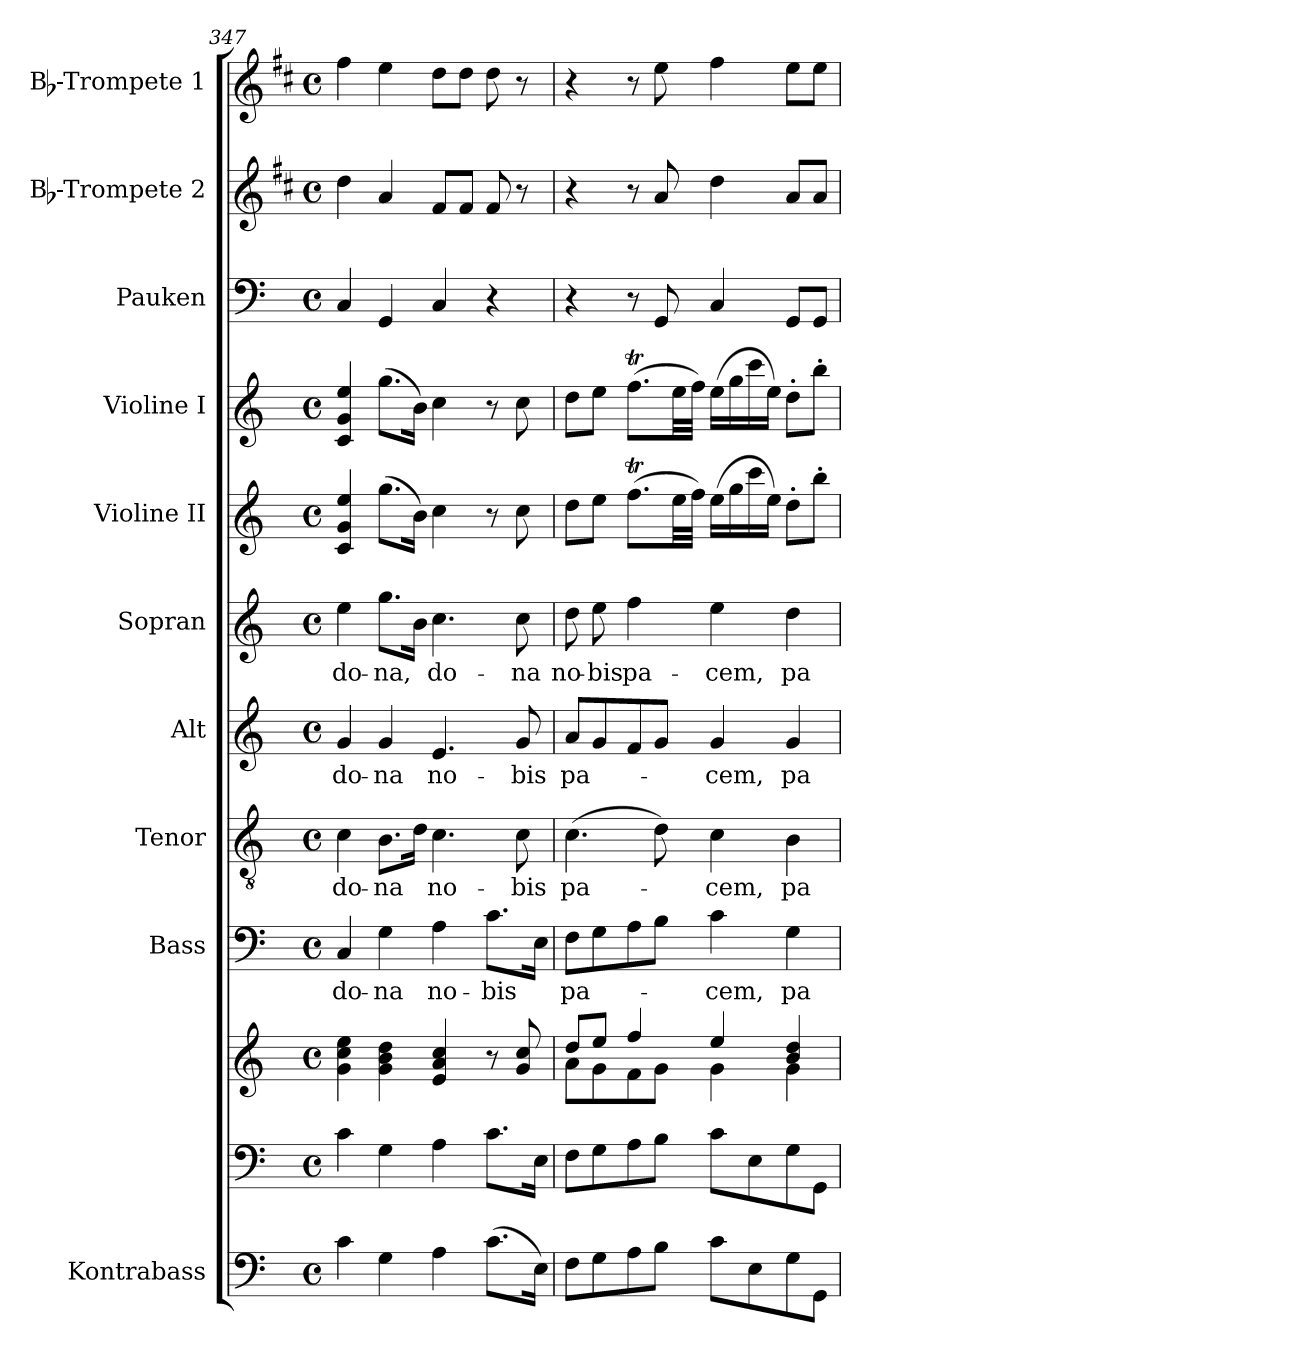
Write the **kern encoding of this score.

**kern	**kern	**kern	**kern	**text	**kern	**text	**kern	**text	**kern	**text	**kern	**kern	**kern	**kern	**kern
*part11	*part10	*part10	*part9	*part9	*part8	*part8	*part7	*part7	*part6	*part6	*part5	*part4	*part3	*part2	*part1
*staff12	*staff11	*staff10	*staff9	*staff9	*staff8	*staff8	*staff7	*staff7	*staff6	*staff6	*staff5	*staff4	*staff3	*staff2	*staff1
*I"Kontrabass	*	*	*I"Bass	*	*I"Tenor	*	*I"Alt	*	*I"Sopran	*	*I"Violine II	*I"Violine I	*I"Pauken	*I"Bb-Trompete 2	*I"Bb-Trompete 1
*I'Kb.	*	*	*I'B.	*	*I'T.	*	*I'A.	*	*I'S.	*	*I'Vl. II	*I'Vl. I	*I'Pk.	*I'Bb Trp. 2	*I'Bb Trp. 1
!!LO:PB:g=z
*clefF4	*clefF4	*clefG2	*clefF4	*	*clefGv2	*	*clefG2	*	*clefG2	*	*clefG2	*clefG2	*clefF4	*clefG2	*clefG2
*ITrd7c12	*	*	*	*	*	*	*	*	*	*	*	*	*	*ITrd1c2	*ITrd1c2
*k[]	*k[]	*k[]	*k[]	*	*k[]	*	*k[]	*	*k[]	*	*k[]	*k[]	*k[]	*k[]	*k[]
*C:	*C:	*C:	*C:	*	*C:	*	*C:	*	*C:	*	*C:	*C:	*C:	*C:	*C:
*M4/4	*M4/4	*M4/4	*M4/4	*	*M4/4	*	*M4/4	*	*M4/4	*	*M4/4	*M4/4	*M4/4	*M4/4	*M4/4
*met(c)	*met(c)	*met(c)	*met(c)	*	*met(c)	*	*met(c)	*	*met(c)	*	*met(c)	*met(c)	*met(c)	*met(c)	*met(c)
=347	=347	=347	=347	=347	=347	=347	=347	=347	=347	=347	=347	=347	=347	=347	=347
!	!	!	!	!LO:LY:b	!	!LO:LY:b	!	!LO:LY:b	!	!LO:LY:b	!	!	!	!	!
4C\	4c\	4g\ 4cc\ 4ee\	4C/	do-	4c\	do-	4g/	do-	4ee\	do-	4c/ 4g/ 4ee/	4c/ 4g/ 4ee/	4C/	4cc\	4ee\
!	!	!	!	!LO:LY:b	!	!LO:LY:b	!	!LO:LY:b	!	!LO:LY:b	!	!	!	!	!
4GG\	4G\	4g\ 4b\ 4dd\	4G\	-na	8.B\L	-na	4g/	-na	8.gg\L	-na,	(>8.gg\L	(>8.gg\L	4GG/	4g/	4dd\
.	.	.	.	.	16d\Jk	.	.	.	16b\Jk	.	16b\Jk)	16b\Jk)	.	.	.
!	!	!	!	!LO:LY:b	!	!LO:LY:b	!	!LO:LY:b	!	!LO:LY:b	!	!	!	!	!
4AA\	4A\	4e/ 4a/ 4cc/	4A\	no-	4.c\	no-	4.e/	no-	4.cc\	do-	4cc\	4cc\	4C/	8e/L	8cc\L
.	.	.	.	.	.	.	.	.	.	.	.	.	.	8e/J	8cc\J
!	!	!	!	!LO:LY:b	!	!	!	!	!	!	!	!	!	!	!
(>8.C\L	8.c\L	8r	8.c\L	-bis	.	.	.	.	.	.	8r	8r	4r	8e/	8cc\
!	!	!	!	!	!	!LO:LY:b	!	!LO:LY:b	!	!LO:LY:b	!	!	!	!	!
.	.	8g/ 8cc/	.	.	8c\	-bis	8g/	-bis	8cc\	-na	8cc\	8cc\	.	8r	8r
16EE\Jk)	16E\Jk	.	16E\Jk	.	.	.	.	.	.	.	.	.	.	.	.
=348	=348	=348	=348	=348	=348	=348	=348	=348	=348	=348	=348	=348	=348	=348	=348
*	*	*^	*	*	*	*	*	*	*	*	*	*	*	*	*
!	!	!	!	!	!LO:LY:b	!	!LO:LY:b	!	!LO:LY:b	!	!LO:LY:b	!	!	!	!	!
8FF\L	8F\L	8dd/L	8a\L	8F\L	pa-	(>4.c\	pa-	8a/L	pa-	8dd\	no-	8dd\L	8dd\L	4r	4r	4r
!	!	!	!	!	!	!	!	!	!	!	!LO:LY:b	!	!	!	!	!
8GG\	8G\	8ee/J	8g\	8G\	.	.	.	8g/	.	8ee\	-bis	8ee\J	8ee\J	.	.	.
!	!	!	!	!	!	!	!	!	!	!	!LO:LY:b	!	!	!	!	!
8AA\	8A\	4ff/	8f\	8A\	.	.	.	8f/	.	4ff\	pa-	(>8.ffT\L	(>8.ffT\L	8r	8r	8r
8BB\J	8B\J	.	8g\J	8B\J	.	8d\)	.	8g/J	.	.	.	.	.	8GG/	8g/	8dd\
.	.	.	.	.	.	.	.	.	.	.	.	32ee\LL	32ee\LL	.	.	.
.	.	.	.	.	.	.	.	.	.	.	.	32ff\JJJ)	32ff\JJJ)	.	.	.
!	!	!	!	!	!LO:LY:b	!	!LO:LY:b	!	!LO:LY:b	!	!LO:LY:b	!	!	!	!	!
8C\L	8c\L	4ee/	4g\	4c\	-cem,	4c\	-cem,	4g/	-cem,	4ee\	-cem,	(>16ee\LL	(>16ee\LL	4C/	4cc\	4ee\
.	.	.	.	.	.	.	.	.	.	.	.	16gg\	16gg\	.	.	.
8EE\	8E\	.	.	.	.	.	.	.	.	.	.	16ccc\	16ccc\	.	.	.
.	.	.	.	.	.	.	.	.	.	.	.	16ee\JJ)	16ee\JJ)	.	.	.
!	!	!	!	!	!LO:LY:b	!	!LO:LY:b	!	!LO:LY:b	!	!LO:LY:b	!	!	!	!	!
8GG\	8G\	4b/ 4dd/	4g\	4G\	pa-	4B\	pa-	4g/	pa-	4dd\	pa-	8dd'>\L	8dd'>\L	8GG/L	8g/L	8dd\L
8GGG\J	8GG\J	.	.	.	.	.	.	.	.	.	.	8bb'>\J	8bb'>\J	8GG/J	8g/J	8dd\J
*	*	*v	*v	*	*	*	*	*	*	*	*	*	*	*	*	*
=	=	=	=	=	=	=	=	=	=	=	=	=	=	=	=
*-	*-	*-	*-	*-	*-	*-	*-	*-	*-	*-	*-	*-	*-	*-	*-
